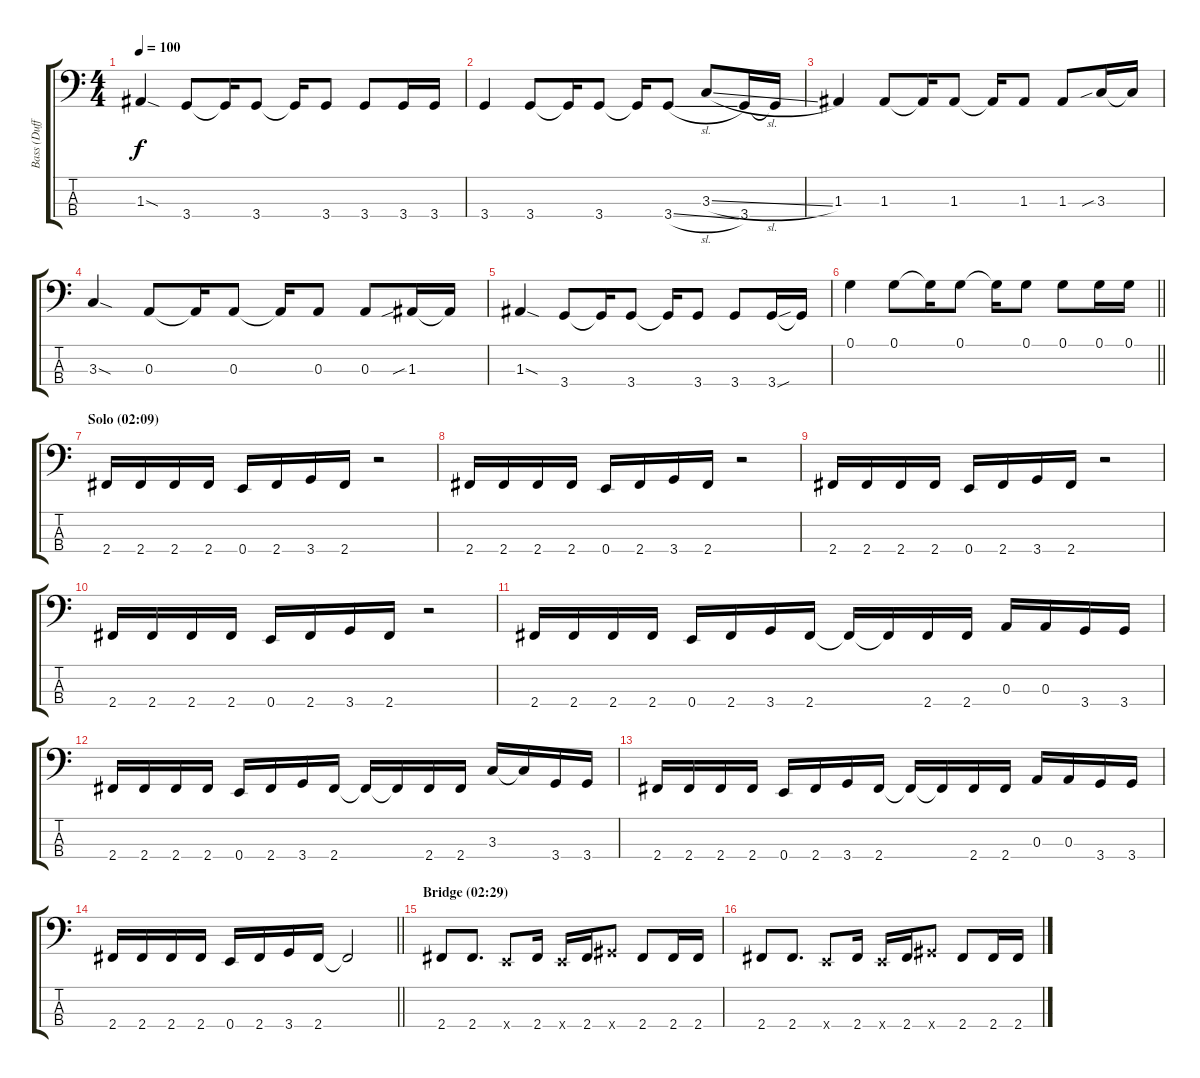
\track ("Bass (Duff McKagan)" "Bass (Duff") {instrument electricbasspick}
\staff {score tabs}
\tuning (G2 D2 A1 E1) {hide}
\ts (4 4)
\tempo 100
\clef f4
\ks c
1.3{sod}.4{dy f} 3.4.8 3.4{t}.16 3.4.8 3.4{t}.16 3.4.8 3.4.8 3.4.16 3.4.16 |
3.4.4 3.4.8 3.4{t}.16 3.4.8 3.4{t}.16 3.4{sl}.8 3.3{sl}.8 3.4.16 3.4{t}.16 |
1.3.4 1.3.8 1.3{t}.16 1.3.8 1.3{t}.16 1.3.8 1.3.8 3.3{sib}.16 3.3{t}.16 |
3.3{sod}.4 0.3.8 0.3{t}.16 0.3.8 0.3{t}.16 0.3.8 0.3.8 1.3{sib}.16 1.3{t}.16 |
1.3{sod}.4 3.4.8 3.4{t}.16 3.4.8 3.4{t}.16 3.4.8 3.4.8 3.4{sou}.16 3.4{t}.16 |
\barLineRight lightlight
0.1.4 0.1.8 0.1{t}.16 0.1.8 0.1{t}.16 0.1.8 0.1.8 0.1.16 0.1.16 |
\section ("" "Solo (02:09)")
2.4.16 2.4.16 2.4.16 2.4.16 0.4.16 2.4.16 3.4.16 2.4.16 r.2 |
2.4.16 2.4.16 2.4.16 2.4.16 0.4.16 2.4.16 3.4.16 2.4.16 r.2 |
2.4.16 2.4.16 2.4.16 2.4.16 0.4.16 2.4.16 3.4.16 2.4.16 r.2 |
2.4.16 2.4.16 2.4.16 2.4.16 0.4.16 2.4.16 3.4.16 2.4.16 r.2 |
2.4.16 2.4.16 2.4.16 2.4.16 0.4.16 2.4.16 3.4.16 2.4.16 2.4{t}.16 2.4{t}.16 2.4.16 2.4.16 0.3.16 0.3.16 3.4.16 3.4.16 |
2.4.16 2.4.16 2.4.16 2.4.16 0.4.16 2.4.16 3.4.16 2.4.16 2.4{t}.16 2.4{t}.16 2.4.16 2.4.16 3.3.16 3.3{t}.16 3.4.16 3.4.16 |
2.4.16 2.4.16 2.4.16 2.4.16 0.4.16 2.4.16 3.4.16 2.4.16 2.4{t}.16 2.4{t}.16 2.4.16 2.4.16 0.3.16 0.3.16 3.4.16 3.4.16 |
\barLineRight lightlight
2.4.16 2.4.16 2.4.16 2.4.16 0.4.16 2.4.16 3.4.16 2.4.16 2.4{t}.2 |
\section ("" "Bridge (02:29)")
2.4.8{volume 12} 2.4.8{d} 0.4{x}.8 2.4.16 0.4{x}.16 2.4.16 4.4{x}.8 2.4.8 2.4.16 2.4.16 |
2.4.8 2.4.8{d} 0.4{x}.8 2.4.16 0.4{x}.16 2.4.16 4.4{x}.8 2.4.8 2.4.16 2.4.16
